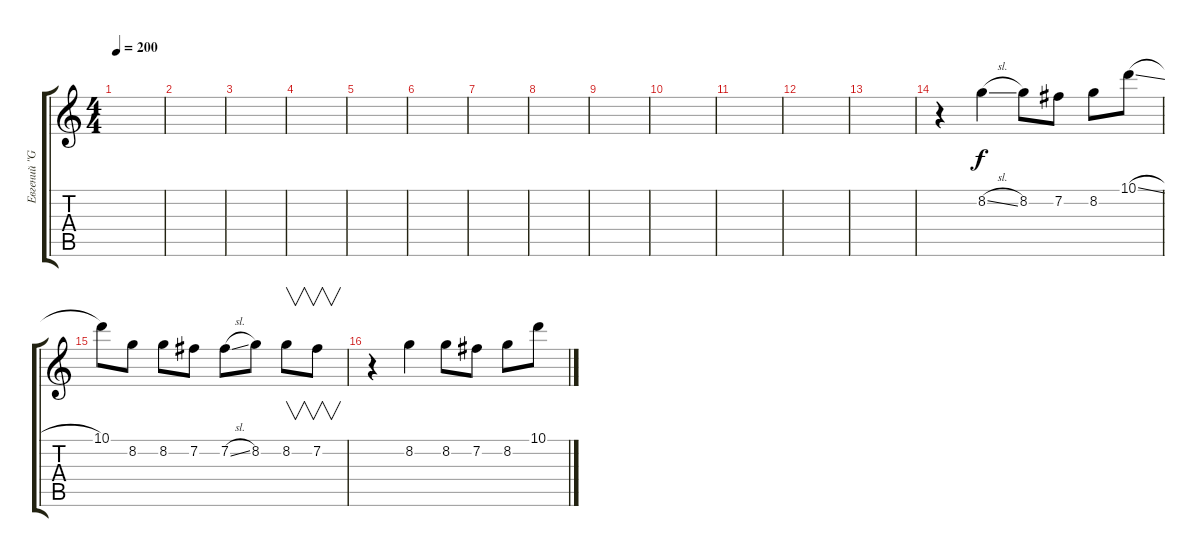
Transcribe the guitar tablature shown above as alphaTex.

\track ("Евгений \"Green\" Жигулёв номер два =)" "Евгений \"G") {instrument overdrivenguitar}
\staff {score tabs}
\tuning (E4 B3 G3 D3 A2 E2) {hide}
\ts (4 4)
\tempo 200
\clef g2
\ks c
|
|
|
|
|
|
|
|
|
|
|
|
|
r.4 8.2{sl}.4 8.2.8 7.2.8 8.2.8 10.1{sl}.8 |
10.1.8 8.2.8 8.2.8 7.2.8 7.2{sl}.8 8.2.8 8.2.8{v} 7.2.8{v} |
r.4 8.2.4 8.2.8 7.2.8 8.2.8 10.1{sl}.8
